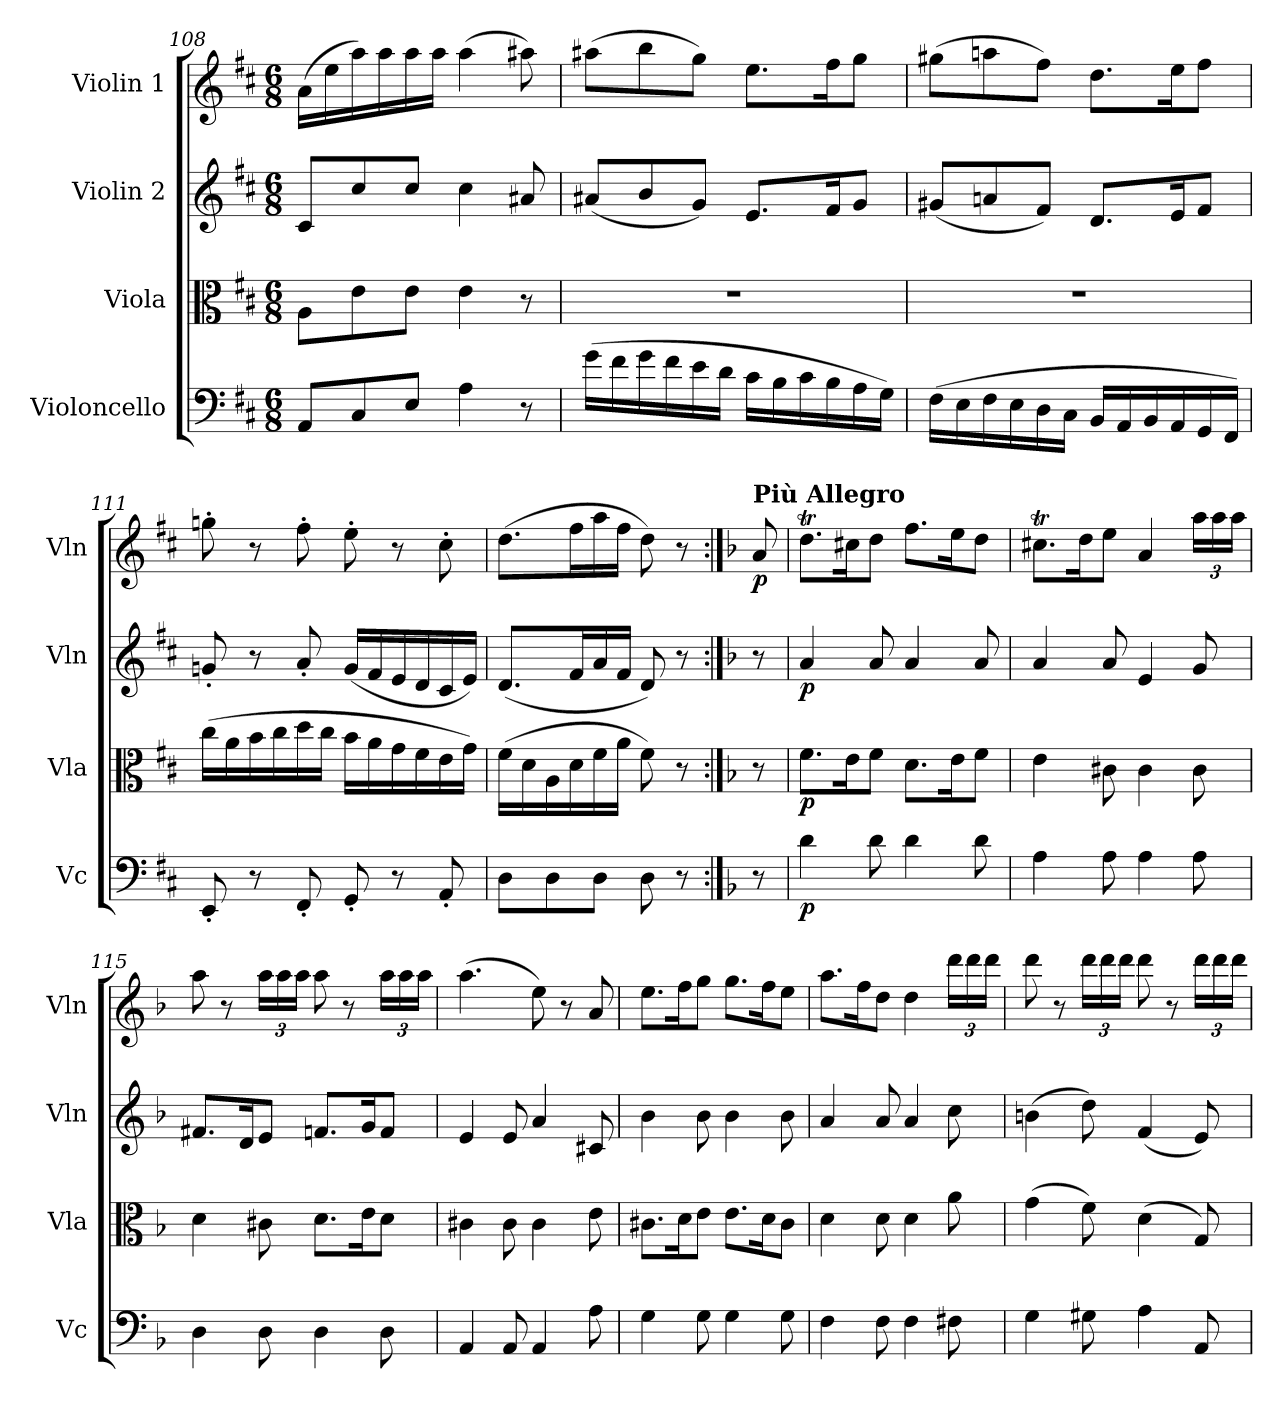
**kern	**dynam	**kern	**dynam	**kern	**dynam	**kern	**dynam
*part4	*part4	*part3	*part3	*part2	*part2	*part1	*part1
*staff4	*staff4	*staff3	*staff3	*staff2	*staff2	*staff1	*staff1
*I"Violoncello	*	*I"Viola	*	*I"Violin 2	*	*I"Violin 1	*
*I'Vc	*	*I'Vla	*	*I'Vln	*	*I'Vln	*
*clefF4	*	*clefC3	*	*clefG2	*	*clefG2	*
*k[f#c#]	*	*k[f#c#]	*	*k[f#c#]	*	*k[f#c#]	*
*M6/8	*	*M6/8	*	*M6/8	*	*M6/8	*
=108	=108	=108	=108	=108	=108	=108	=108
8AA/L	.	8A\L	.	8c#/L	.	(>16a\LL	.
.	.	.	.	.	.	16ee\	.
8C#/	.	8e\	.	8cc#/	.	16aa\)	.
.	.	.	.	.	.	16aa\	.
8E/J	.	8e\J	.	8cc#/J	.	16aa\	.
.	.	.	.	.	.	16aa\JJ	.
4A\	.	4e\	.	4cc#\	.	(>4aa\	.
8r	.	8r	.	8a#X/	.	8aa#X\)	.
=109	=109	=109	=109	=109	=109	=109	=109
(>16g\LL	.	2.r	.	(<8a#X/L	.	(>8aa#X\L	.
16f#\	.	.	.	.	.	.	.
16g\	.	.	.	8b/	.	8bb\	.
16f#\	.	.	.	.	.	.	.
16e\	.	.	.	8g/J)	.	8gg\J)	.
16d\JJ	.	.	.	.	.	.	.
16c#\LL	.	.	.	8.e/L	.	8.ee\L	.
16B\	.	.	.	.	.	.	.
16c#\	.	.	.	.	.	.	.
16B\	.	.	.	16f#/K	.	16ff#\K	.
16A\	.	.	.	8g/J	.	8gg\J	.
16G\JJ)	.	.	.	.	.	.	.
=110	=110	=110	=110	=110	=110	=110	=110
(>16F#\LL	.	2.r	.	(<8g#X/L	.	(>8gg#X\L	.
16E\	.	.	.	.	.	.	.
16F#\	.	.	.	8an/	.	8aan\	.
16E\	.	.	.	.	.	.	.
16D\	.	.	.	8f#/J)	.	8ff#\J)	.
16C#\JJ	.	.	.	.	.	.	.
16BB/LL	.	.	.	8.d/L	.	8.dd\L	.
16AA/	.	.	.	.	.	.	.
16BB/	.	.	.	.	.	.	.
16AA/	.	.	.	16e/K	.	16ee\K	.
16GG/	.	.	.	8f#/J	.	8ff#\J	.
16FF#/JJ)	.	.	.	.	.	.	.
=111	=111	=111	=111	=111	=111	=111	=111
8EE'/	.	(>16cc#\LL	.	8gn'/	.	8ggn'\	.
.	.	16a\	.	.	.	.	.
8r	.	16b\	.	8r	.	8r	.
.	.	16cc#\	.	.	.	.	.
8FF#'/	.	16dd\	.	8a'/	.	8ff#'\	.
.	.	16cc#\JJ	.	.	.	.	.
8GG'/	.	16b\LL	.	(<16g/LL	.	8ee'\	.
.	.	16a\	.	16f#/	.	.	.
8r	.	16g\	.	16e/	.	8r	.
.	.	16f#\	.	16d/	.	.	.
8AA'/	.	16e\	.	16c#/	.	8cc#'\	.
.	.	16g\JJ)	.	16e/JJ)	.	.	.
=111X18	=111X18	=111X18	=111X18	=111X18	=111X18	=111X18	=111X18
8D\L	.	(>16f#\LL	.	(<8.d/L	.	(>8.dd\L	.
.	.	16d\	.	.	.	.	.
8D\	.	16A\	.	.	.	.	.
.	.	16d\	.	16f#/L	.	16ff#\L	.
8D\J	.	16f#\	.	16a/	.	16aa\	.
.	.	16a\JJ	.	16f#/JJ	.	16ff#\JJ	.
8D\	.	8f#\)	.	8d/)	.	8dd\)	.
8r	.	8r	.	8r	.	8r	.
=112:|!	=112:|!	=112:|!	=112:|!	=112:|!	=112:|!	=112:|!	=112:|!
*k[b-]	*	*k[b-]	*	*k[b-]	*	*k[b-]	*
!	!	!	!	!	!	!LO:TX:a:B:t=Più Allegro	!
!	!	!	!	!	!	!	!LO:DY:b
8r	.	8r	.	8r	.	8a/	p
=113	=113	=113	=113	=113	=113	=113	=113
!	!LO:DY:b	!	!LO:DY:b	!	!LO:DY:b	!	!
4d\	p	8.f\L	p	4a/	p	8.ddT\L	.
.	.	16e\K	.	.	.	16cc#X\K	.
8d\	.	8f\J	.	8a/	.	8dd\J	.
4d\	.	8.d\L	.	4a/	.	8.ff\L	.
.	.	16e\K	.	.	.	16ee\K	.
8d\	.	8f\J	.	8a/	.	8dd\J	.
=114	=114	=114	=114	=114	=114	=114	=114
4A\	.	4e\	.	4a/	.	8.cc#Xt\L	.
.	.	.	.	.	.	16dd\K	.
8A\	.	8c#X\	.	8a/	.	8ee\J	.
4A\	.	4c#\	.	4e/	.	4a/	.
*	*	*	*	*	*	*Xbrackettup	*
8A\	.	8c#\	.	8g/	.	24aa\LL	.
.	.	.	.	.	.	24aa\	.
.	.	.	.	.	.	24aa\JJ	.
=115	=115	=115	=115	=115	=115	=115	=115
4D\	.	4d\	.	8.f#X/L	.	8aa\	.
.	.	.	.	.	.	8r	.
.	.	.	.	16d/K	.	.	.
8D\	.	8c#X\	.	8e/J	.	24aa\LL	.
.	.	.	.	.	.	24aa\	.
.	.	.	.	.	.	24aa\JJ	.
4D\	.	8.d\L	.	8.fn/L	.	8aa\	.
.	.	.	.	.	.	8r	.
.	.	16e\K	.	16g/K	.	.	.
8D\	.	8d\J	.	8f/J	.	24aa\LL	.
.	.	.	.	.	.	24aa\	.
.	.	.	.	.	.	24aa\JJ	.
=116	=116	=116	=116	=116	=116	=116	=116
4AA/	.	4c#X\	.	4e/	.	(>4.aa\	.
8AA/	.	8c#\	.	8e/	.	.	.
4AA/	.	4c#\	.	4a/	.	8ee\)	.
.	.	.	.	.	.	8r	.
8A\	.	8e\	.	8c#X/	.	8a/	.
=117	=117	=117	=117	=117	=117	=117	=117
4G\	.	8.c#X\L	.	4b-\	.	8.ee\L	.
.	.	16d\K	.	.	.	16ff\K	.
8G\	.	8e\J	.	8b-\	.	8gg\J	.
4G\	.	8.e\L	.	4b-\	.	8.gg\L	.
.	.	16d\K	.	.	.	16ff\K	.
8G\	.	8c#\J	.	8b-\	.	8ee\J	.
=118	=118	=118	=118	=118	=118	=118	=118
4F\	.	4d\	.	4a/	.	8.aa\L	.
.	.	.	.	.	.	16ff\K	.
8F\	.	8d\	.	8a/	.	8dd\J	.
4F\	.	4d\	.	4a/	.	4dd\	.
8F#X\	.	8a\	.	8cc\	.	24ddd\LL	.
.	.	.	.	.	.	24ddd\	.
.	.	.	.	.	.	24ddd\JJ	.
=119	=119	=119	=119	=119	=119	=119	=119
4G\	.	(>4g\	.	(>4bn\	.	8ddd\	.
.	.	.	.	.	.	8r	.
8G#X\	.	8f\)	.	8dd\)	.	24ddd\LL	.
.	.	.	.	.	.	24ddd\	.
.	.	.	.	.	.	24ddd\JJ	.
4A\	.	(>4d\	.	(<4f/	.	8ddd\	.
.	.	.	.	.	.	8r	.
8AA/	.	8G/)	.	8e/)	.	24ddd\LL	.
.	.	.	.	.	.	24ddd\	.
.	.	.	.	.	.	24ddd\JJ	.
=	=	=	=	=	=	=	=
*-	*-	*-	*-	*-	*-	*-	*-
